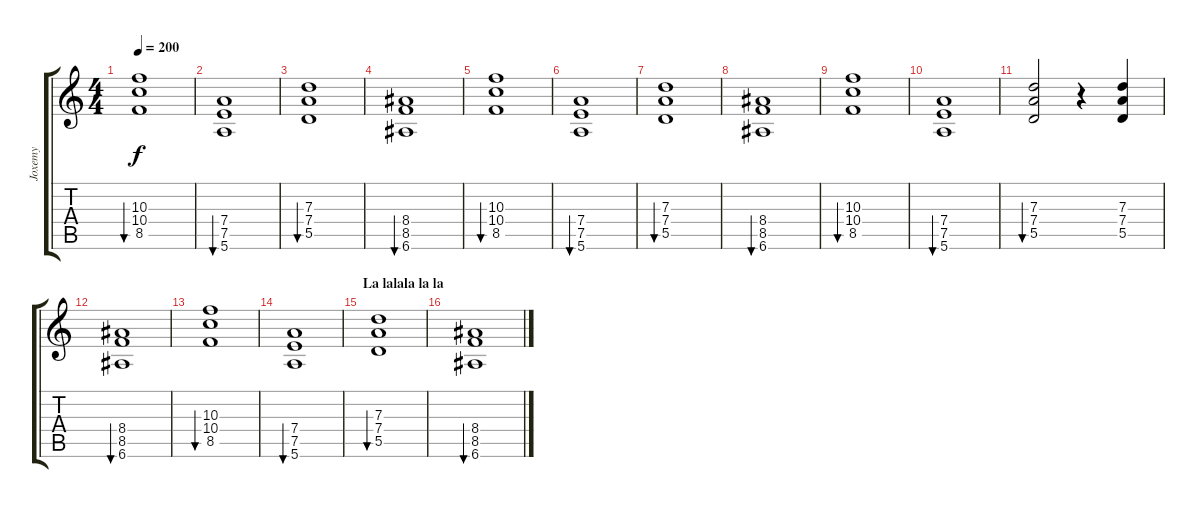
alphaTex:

\track ("Joxemy" "Joxemy") {instrument electricguitarmuted}
\staff {score tabs}
\tuning (E4 B3 G3 D3 A2 E2) {hide}
\ts (4 4)
\tempo 200
\clef g2
\ks c
(10.3 10.4 8.5).1{bu 60 dy f} |
(7.4 7.5 5.6).1{bu 60} |
(7.3 7.4 5.5).1{bu 60} |
(8.4 8.5 6.6).1{bu 60} |
(10.3 10.4 8.5).1{bu 60} |
(7.4 7.5 5.6).1{bu 60} |
(7.3 7.4 5.5).1{bu 60} |
(8.4 8.5 6.6).1{bu 60} |
(10.3 10.4 8.5).1{bu 60} |
(7.4 7.5 5.6).1{bu 60} |
(7.3 7.4 5.5).2{bu 60} r.4 (7.3 7.4 5.5).4 |
(8.4 8.5 6.6).1{bu 60} |
(10.3 10.4 8.5).1{bu 60} |
(7.4 7.5 5.6).1{bu 60} |
\section ("" "La lalala la la")
(7.3 7.4 5.5).1{bu 60} |
(8.4 8.5 6.6).1{bu 60}
